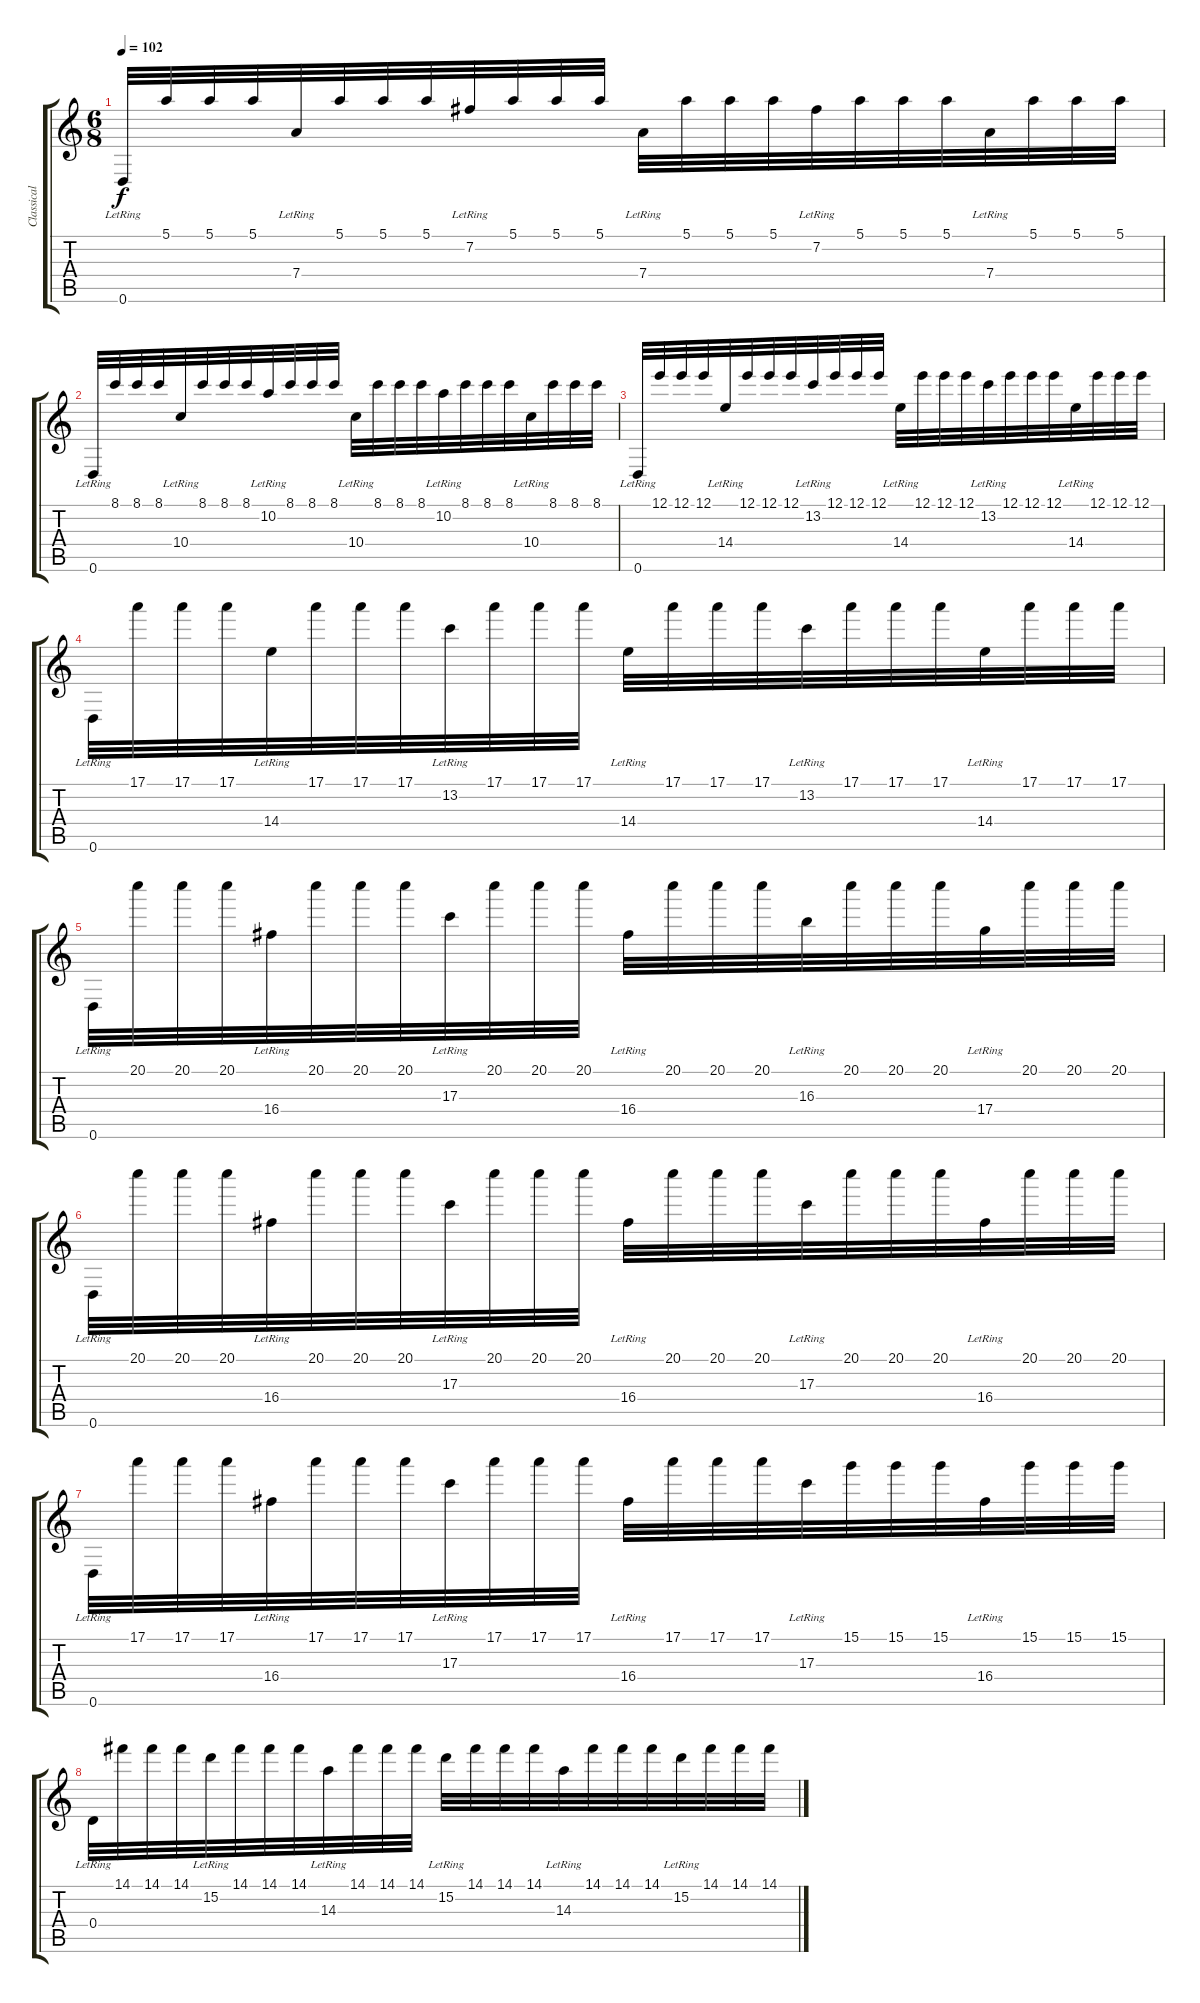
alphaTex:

\track ("Classical guitar" "Classical ") {instrument acousticguitarnylon}
\staff {score tabs}
\tuning (E4 B3 G3 D3 G2 D2) {hide}
\ts (6 8)
\tempo 102
\clef g2
\ks c
0.6{lr}.32{dy f} 5.1.32 5.1.32 5.1.32 7.4{lr}.32 5.1.32 5.1.32 5.1.32 7.2{lr}.32 5.1.32 5.1.32 5.1.32 7.4{lr}.32 5.1.32 5.1.32 5.1.32 7.2{lr}.32 5.1.32 5.1.32 5.1.32 7.4{lr}.32 5.1.32 5.1.32 5.1.32 |
0.6{lr}.32 8.1.32 8.1.32 8.1.32 10.4{lr}.32 8.1.32 8.1.32 8.1.32 10.2{lr}.32 8.1.32 8.1.32 8.1.32 10.4{lr}.32 8.1.32 8.1.32 8.1.32 10.2{lr}.32 8.1.32 8.1.32 8.1.32 10.4{lr}.32 8.1.32 8.1.32 8.1.32 |
0.6{lr}.32 12.1.32 12.1.32 12.1.32 14.4{lr}.32 12.1.32 12.1.32 12.1.32 13.2{lr}.32 12.1.32 12.1.32 12.1.32 14.4{lr}.32 12.1.32 12.1.32 12.1.32 13.2{lr}.32 12.1.32 12.1.32 12.1.32 14.4{lr}.32 12.1.32 12.1.32 12.1.32 |
0.6{lr}.32 17.1.32 17.1.32 17.1.32 14.4{lr}.32 17.1.32 17.1.32 17.1.32 13.2{lr}.32 17.1.32 17.1.32 17.1.32 14.4{lr}.32 17.1.32 17.1.32 17.1.32 13.2{lr}.32 17.1.32 17.1.32 17.1.32 14.4{lr}.32 17.1.32 17.1.32 17.1.32 |
0.6{lr}.32 20.1.32 20.1.32 20.1.32 16.4{lr}.32 20.1.32 20.1.32 20.1.32 17.3{lr}.32 20.1.32 20.1.32 20.1.32 16.4{lr}.32 20.1.32 20.1.32 20.1.32 16.3{lr}.32 20.1.32 20.1.32 20.1.32 17.4{lr}.32 20.1.32 20.1.32 20.1.32 |
0.6{lr}.32 20.1.32 20.1.32 20.1.32 16.4{lr}.32 20.1.32 20.1.32 20.1.32 17.3{lr}.32 20.1.32 20.1.32 20.1.32 16.4{lr}.32 20.1.32 20.1.32 20.1.32 17.3{lr}.32 20.1.32 20.1.32 20.1.32 16.4{lr}.32 20.1.32 20.1.32 20.1.32 |
0.6{lr}.32 17.1.32 17.1.32 17.1.32 16.4{lr}.32 17.1.32 17.1.32 17.1.32 17.3{lr}.32 17.1.32 17.1.32 17.1.32 16.4{lr}.32 17.1.32 17.1.32 17.1.32 17.3{lr}.32 15.1.32 15.1.32 15.1.32 16.4{lr}.32 15.1.32 15.1.32 15.1.32 |
0.4{lr}.32 14.1.32 14.1.32 14.1.32 15.2{lr}.32 14.1.32 14.1.32 14.1.32 14.3{lr}.32 14.1.32 14.1.32 14.1.32 15.2{lr}.32 14.1.32 14.1.32 14.1.32 14.3{lr}.32 14.1.32 14.1.32 14.1.32 15.2{lr}.32 14.1.32 14.1.32 14.1.32
